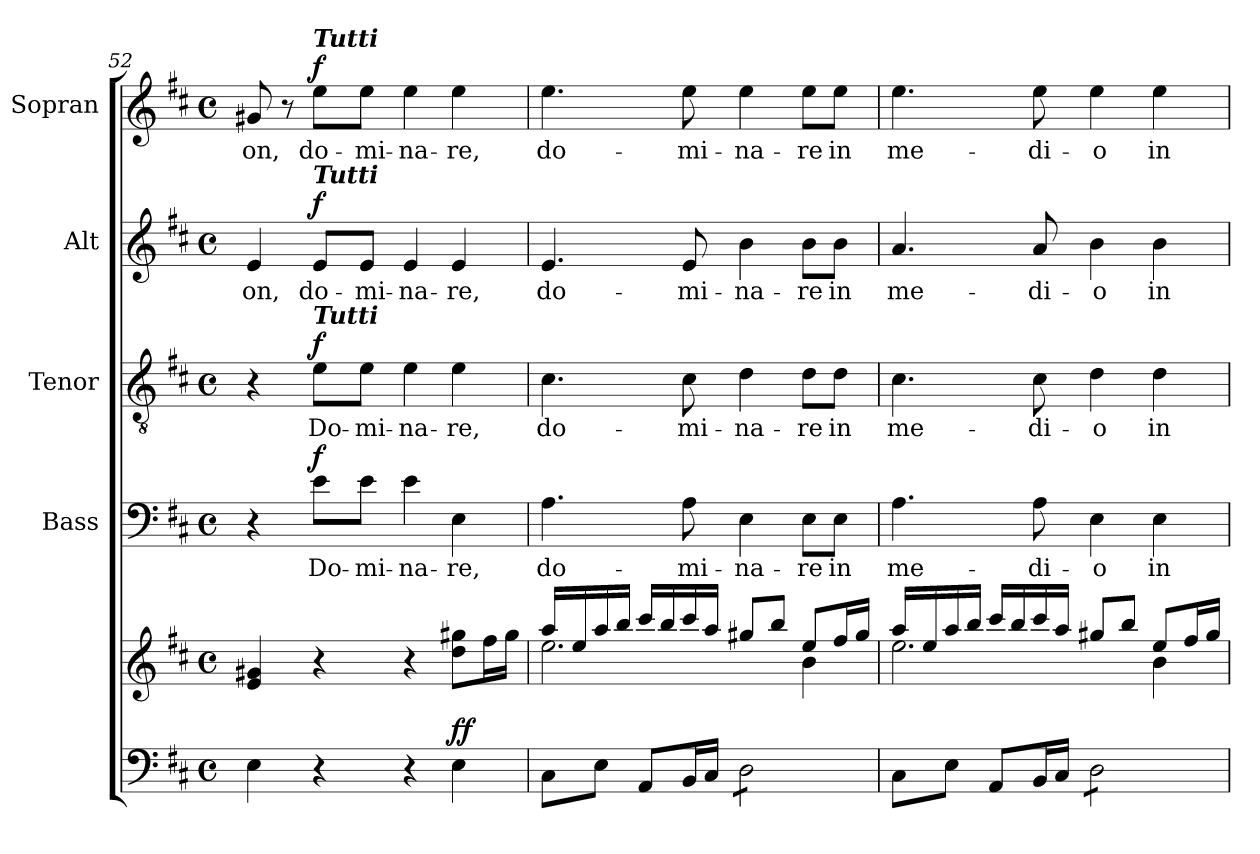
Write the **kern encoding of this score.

**kern	**kern	**dynam	**kern	**text	**dynam	**kern	**text	**dynam	**kern	**text	**dynam	**kern	**text	**dynam
*part5	*part5	*part5	*part4	*part4	*part4	*part3	*part3	*part3	*part2	*part2	*part2	*part1	*part1	*part1
*staff6	*staff5	*staff5/6	*staff4	*staff4	*staff4	*staff3	*staff3	*staff3	*staff2	*staff2	*staff2	*staff1	*staff1	*staff1
*	*	*	*I"Bass	*	*	*I"Tenor	*	*	*I"Alt	*	*	*I"Sopran	*	*
*	*	*	*I'B.	*	*	*I'T.	*	*	*I'A.	*	*	*I'S.	*	*
*clefF4	*clefG2	*	*clefF4	*	*	*clefGv2	*	*	*clefG2	*	*	*clefG2	*	*
*k[f#c#]	*k[f#c#]	*	*k[f#c#]	*	*	*k[f#c#]	*	*	*k[f#c#]	*	*	*k[f#c#]	*	*
*D:	*D:	*	*D:	*	*	*D:	*	*	*D:	*	*	*D:	*	*
*M4/4	*M4/4	*	*M4/4	*	*	*M4/4	*	*	*M4/4	*	*	*M4/4	*	*
*met(c)	*met(c)	*	*met(c)	*	*	*met(c)	*	*	*met(c)	*	*	*met(c)	*	*
=52	=52	=52	=52	=52	=52	=52	=52	=52	=52	=52	=52	=52	=52	=52
!	!	!	!	!	!	!	!	!	!	!LO:LY:b	!	!	!LO:LY:b	!
4E\	4e/ 4g#X/	.	4r	.	.	4r	.	.	4e/	-on,	.	8g#X/	-on,	.
.	.	.	.	.	.	.	.	.	.	.	.	8r	.	.
!	!	!	!	!	!	!	!	!	!	!	!	!LO:TX:a:Bi:t=Tutti	!	!
!	!	!	!	!	!	!	!	!	!LO:TX:a:Bi:t=Tutti	!	!	!	!	!
!	!	!	!	!	!	!LO:TX:a:Bi:t=Tutti	!	!	!	!	!	!	!	!
!	!	!	!	!LO:LY:b	!LO:DY:a	!	!LO:LY:b	!LO:DY:a	!	!LO:LY:b	!LO:DY:a	!	!LO:LY:b	!LO:DY:a
4r	4r	.	8e\L	Do-	f	8e\L	Do-	f	8e/L	do-	f	8ee\L	do-	f
!	!	!	!	!LO:LY:b	!	!	!LO:LY:b	!	!	!LO:LY:b	!	!	!LO:LY:b	!
.	.	.	8e\J	-mi-	.	8e\J	-mi-	.	8e/J	-mi-	.	8ee\J	-mi-	.
!	!	!	!	!LO:LY:b	!	!	!LO:LY:b	!	!	!LO:LY:b	!	!	!LO:LY:b	!
4r	4r	.	4e\	-na-	.	4e\	-na-	.	4e/	-na-	.	4ee\	-na-	.
!	!	!LO:DY:a=2	!	!LO:LY:b	!	!	!LO:LY:b	!	!	!LO:LY:b	!	!	!LO:LY:b	!
4E\	8dd\ 8gg#X\L	ff	4E\	-re,	.	4e\	-re,	.	4e/	-re,	.	4ee\	-re,	.
.	16ff#\L	.	.	.	.	.	.	.	.	.	.	.	.	.
.	16gg#\JJ	.	.	.	.	.	.	.	.	.	.	.	.	.
=53	=53	=53	=53	=53	=53	=53	=53	=53	=53	=53	=53	=53	=53	=53
*	*^	*	*	*	*	*	*	*	*	*	*	*	*	*
!	!	!	!	!	!LO:LY:b	!	!	!LO:LY:b	!	!	!LO:LY:b	!	!	!LO:LY:b	!
8C#\L	16aa/LL	2.ee\	.	4.A\	do-	.	4.c#\	do-	.	4.e/	do-	.	4.ee\	do-	.
.	16ee/	.	.	.	.	.	.	.	.	.	.	.	.	.	.
8E\J	16aa/	.	.	.	.	.	.	.	.	.	.	.	.	.	.
.	16bb/JJ	.	.	.	.	.	.	.	.	.	.	.	.	.	.
8AA/L	16ccc#/LL	.	.	.	.	.	.	.	.	.	.	.	.	.	.
.	16bb/	.	.	.	.	.	.	.	.	.	.	.	.	.	.
!	!	!	!	!	!LO:LY:b	!	!	!LO:LY:b	!	!	!LO:LY:b	!	!	!LO:LY:b	!
16BB/L	16ccc#/	.	.	8A\	-mi-	.	8c#\	-mi-	.	8e/	-mi-	.	8ee\	-mi-	.
16C#/JJ	16aa/JJ	.	.	.	.	.	.	.	.	.	.	.	.	.	.
!	!	!	!	!	!LO:LY:b	!	!	!LO:LY:b	!	!	!LO:LY:b	!	!	!LO:LY:b	!
*tremolo	*	*	*	*	*	*	*	*	*	*	*	*	*	*	*
8D\L	8gg#X/L	.	.	4E\	-na-	.	4d\	-na-	.	4b\	-na-	.	4ee\	-na-	.
8D\	8bb/J	.	.	.	.	.	.	.	.	.	.	.	.	.	.
!	!	!	!	!	!LO:LY:b	!	!	!LO:LY:b	!	!	!LO:LY:b	!	!	!LO:LY:b	!
8D\	8ee/L	4b\	.	8E\L	-re	.	8d\L	-re	.	8b\L	-re	.	8ee\L	-re	.
!	!	!	!	!	!LO:LY:b	!	!	!LO:LY:b	!	!	!LO:LY:b	!	!	!LO:LY:b	!
8D\J	16ff#/L	.	.	8E\J	in	.	8d\J	in	.	8b\J	in	.	8ee\J	in	.
*Xtremolo	*	*	*	*	*	*	*	*	*	*	*	*	*	*	*
.	16gg#/JJ	.	.	.	.	.	.	.	.	.	.	.	.	.	.
!!LO:LB:g=z
=54	=54	=54	=54	=54	=54	=54	=54	=54	=54	=54	=54	=54	=54	=54	=54
!	!	!	!	!	!LO:LY:b	!	!	!LO:LY:b	!	!	!LO:LY:b	!	!	!LO:LY:b	!
8C#\L	16aa/LL	2.ee\	.	4.A\	me-	.	4.c#\	me-	.	4.a/	me-	.	4.ee\	me-	.
.	16ee/	.	.	.	.	.	.	.	.	.	.	.	.	.	.
8E\J	16aa/	.	.	.	.	.	.	.	.	.	.	.	.	.	.
.	16bb/JJ	.	.	.	.	.	.	.	.	.	.	.	.	.	.
8AA/L	16ccc#/LL	.	.	.	.	.	.	.	.	.	.	.	.	.	.
.	16bb/	.	.	.	.	.	.	.	.	.	.	.	.	.	.
!	!	!	!	!	!LO:LY:b	!	!	!LO:LY:b	!	!	!LO:LY:b	!	!	!LO:LY:b	!
16BB/L	16ccc#/	.	.	8A\	-di-	.	8c#\	-di-	.	8a/	-di-	.	8ee\	-di-	.
16C#/JJ	16aa/JJ	.	.	.	.	.	.	.	.	.	.	.	.	.	.
!	!	!	!	!	!LO:LY:b	!	!	!LO:LY:b	!	!	!LO:LY:b	!	!	!LO:LY:b	!
*tremolo	*	*	*	*	*	*	*	*	*	*	*	*	*	*	*
8D\L	8gg#X/L	.	.	4E\	-o	.	4d\	-o	.	4b\	-o	.	4ee\	-o	.
8D\	8bb/J	.	.	.	.	.	.	.	.	.	.	.	.	.	.
!	!	!	!	!	!LO:LY:b	!	!	!LO:LY:b	!	!	!LO:LY:b	!	!	!LO:LY:b	!
8D\	8ee/L	4b\	.	4E\	in-	.	4d\	in-	.	4b\	in-	.	4ee\	in-	.
8D\J	16ff#/L	.	.	.	.	.	.	.	.	.	.	.	.	.	.
*Xtremolo	*	*	*	*	*	*	*	*	*	*	*	*	*	*	*
.	16gg#/JJ	.	.	.	.	.	.	.	.	.	.	.	.	.	.
*	*v	*v	*	*	*	*	*	*	*	*	*	*	*	*	*
=	=	=	=	=	=	=	=	=	=	=	=	=	=	=
*-	*-	*-	*-	*-	*-	*-	*-	*-	*-	*-	*-	*-	*-	*-
